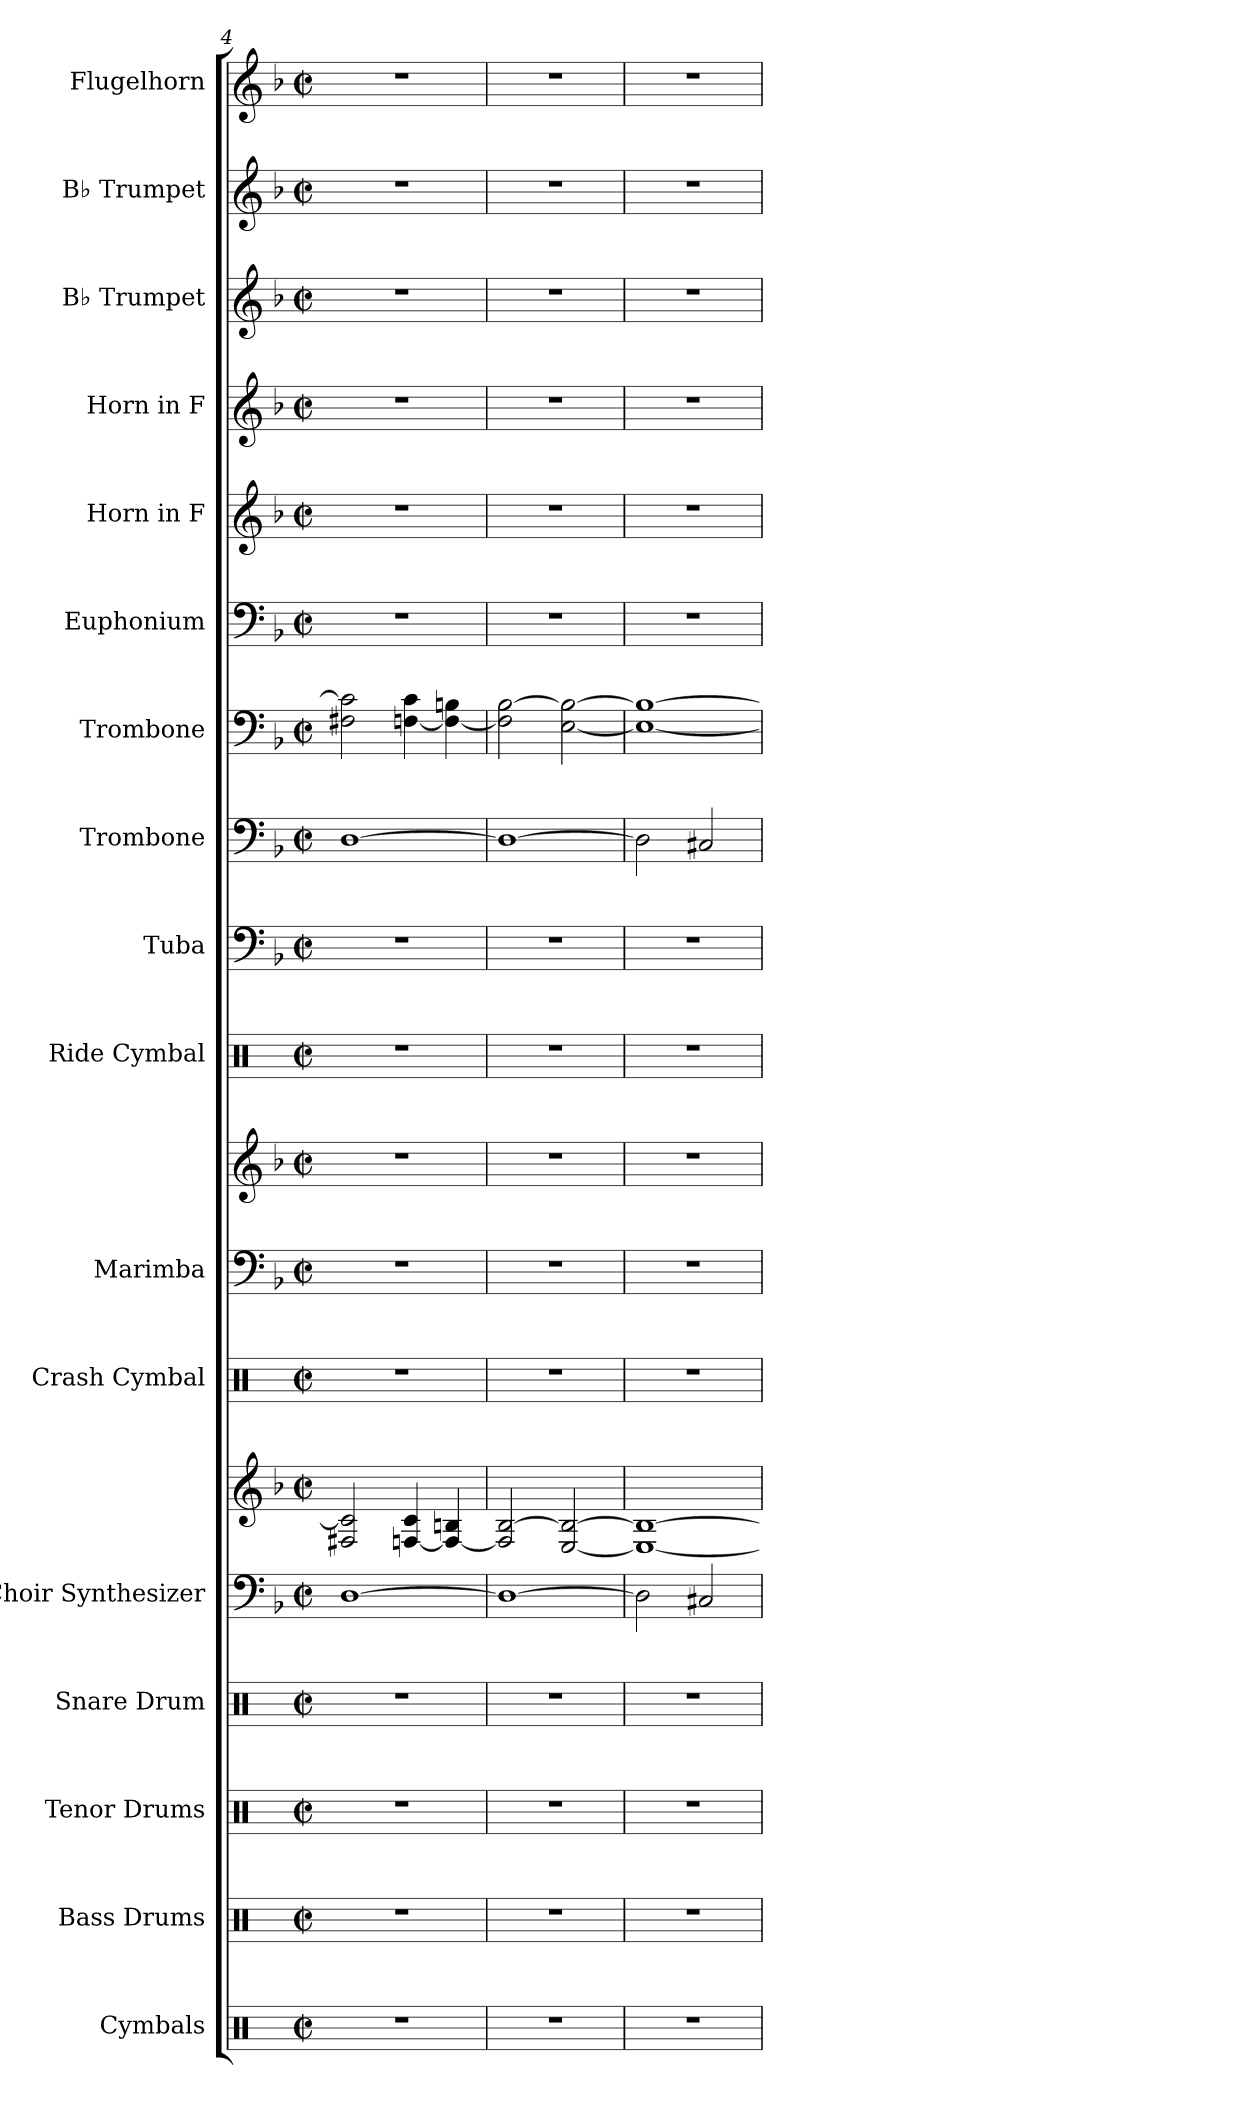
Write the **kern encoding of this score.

**kern	**kern	**kern	**kern	**kern	**kern	**kern	**kern	**kern	**kern	**kern	**kern	**kern	**kern	**kern	**kern	**kern	**kern	**kern
*part17	*part16	*part15	*part14	*part13	*part13	*part12	*part11	*part11	*part10	*part9	*part8	*part7	*part6	*part5	*part4	*part3	*part2	*part1
*staff19	*staff18	*staff17	*staff16	*staff15	*staff14	*staff13	*staff12	*staff11	*staff10	*staff9	*staff8	*staff7	*staff6	*staff5	*staff4	*staff3	*staff2	*staff1
*I"Cymbals	*I"Bass Drums	*I"Tenor Drums	*I"Snare Drum	*I"Choir Synthesizer	*	*I"Crash Cymbal	*I"Marimba	*	*I"Ride Cymbal	*I"Tuba	*I"Trombone	*I"Trombone	*I"Euphonium	*I"Horn in F	*I"Horn in F	*I"B♭ Trumpet	*I"B♭ Trumpet	*I"Flugelhorn
*I'Cy	*I'BD	*I'TD	*I'SD	*I'Synth.	*	*I'Cr. Cym.	*I'Mrm.	*	*I'R. Cym.	*I'Tba.	*I'Tbn.	*I'Tbn.	*I'Euph.	*	*	*I'B♭ Tpt.	*I'B♭ Tpt.	*I'Flghn.
*clefX	*clefX	*clefX	*clefX	*clefF4	*clefG2	*clefX	*clefF4	*clefG2	*clefX	*clefF4	*clefF4	*clefF4	*clefF4	*clefG2	*clefG2	*clefG2	*clefG2	*clefG2
*	*	*	*	*	*	*	*	*	*	*	*	*	*	*ITrd4c7	*ITrd4c7	*ITrd1c2	*ITrd1c2	*ITrd1c2
*k[]	*k[]	*k[]	*k[]	*k[b-]	*k[b-]	*k[]	*k[b-]	*k[b-]	*k[]	*k[b-]	*k[b-]	*k[b-]	*k[b-]	*k[b-e-]	*k[b-e-]	*k[b-e-a-]	*k[b-e-a-]	*k[b-e-a-]
*M2/2	*M2/2	*M2/2	*M2/2	*M2/2	*M2/2	*M2/2	*M2/2	*M2/2	*M2/2	*M2/2	*M2/2	*M2/2	*M2/2	*M2/2	*M2/2	*M2/2	*M2/2	*M2/2
*met(c|)	*met(c|)	*met(c|)	*met(c|)	*met(c|)	*met(c|)	*met(c|)	*met(c|)	*met(c|)	*met(c|)	*met(c|)	*met(c|)	*met(c|)	*met(c|)	*met(c|)	*met(c|)	*met(c|)	*met(c|)	*met(c|)
=4	=4	=4	=4	=4	=4	=4	=4	=4	=4	=4	=4	=4	=4	=4	=4	=4	=4	=4
1r	1r	1r	1r	[1D	2F#X/ 2c/]	1r	1r	1r	1r	1r	[1D	2F#X\ 2c\]	1r	1r	1r	1r	1r	1r
.	.	.	.	.	[4Fn/ 4c/	.	.	.	.	.	.	[4Fn\ 4c\	.	.	.	.	.	.
.	.	.	.	.	4F/_ 4Bn/	.	.	.	.	.	.	4F\_ 4Bn\	.	.	.	.	.	.
=5	=5	=5	=5	=5	=5	=5	=5	=5	=5	=5	=5	=5	=5	=5	=5	=5	=5	=5
1r	1r	1r	1r	1D_	2F/] [2B-/	1r	1r	1r	1r	1r	1D_	2F\] [2B-\	1r	1r	1r	1r	1r	1r
.	.	.	.	.	[2E/ 2B-/_	.	.	.	.	.	.	[2E\ 2B-\_	.	.	.	.	.	.
=6	=6	=6	=6	=6	=6	=6	=6	=6	=6	=6	=6	=6	=6	=6	=6	=6	=6	=6
1r	1r	1r	1r	2D\]	1E_ 1B-_	1r	1r	1r	1r	1r	2D\]	1E_ 1B-_	1r	1r	1r	1r	1r	1r
.	.	.	.	2C#X/	.	.	.	.	.	.	2C#X/	.	.	.	.	.	.	.
=	=	=	=	=	=	=	=	=	=	=	=	=	=	=	=	=	=	=
*-	*-	*-	*-	*-	*-	*-	*-	*-	*-	*-	*-	*-	*-	*-	*-	*-	*-	*-
